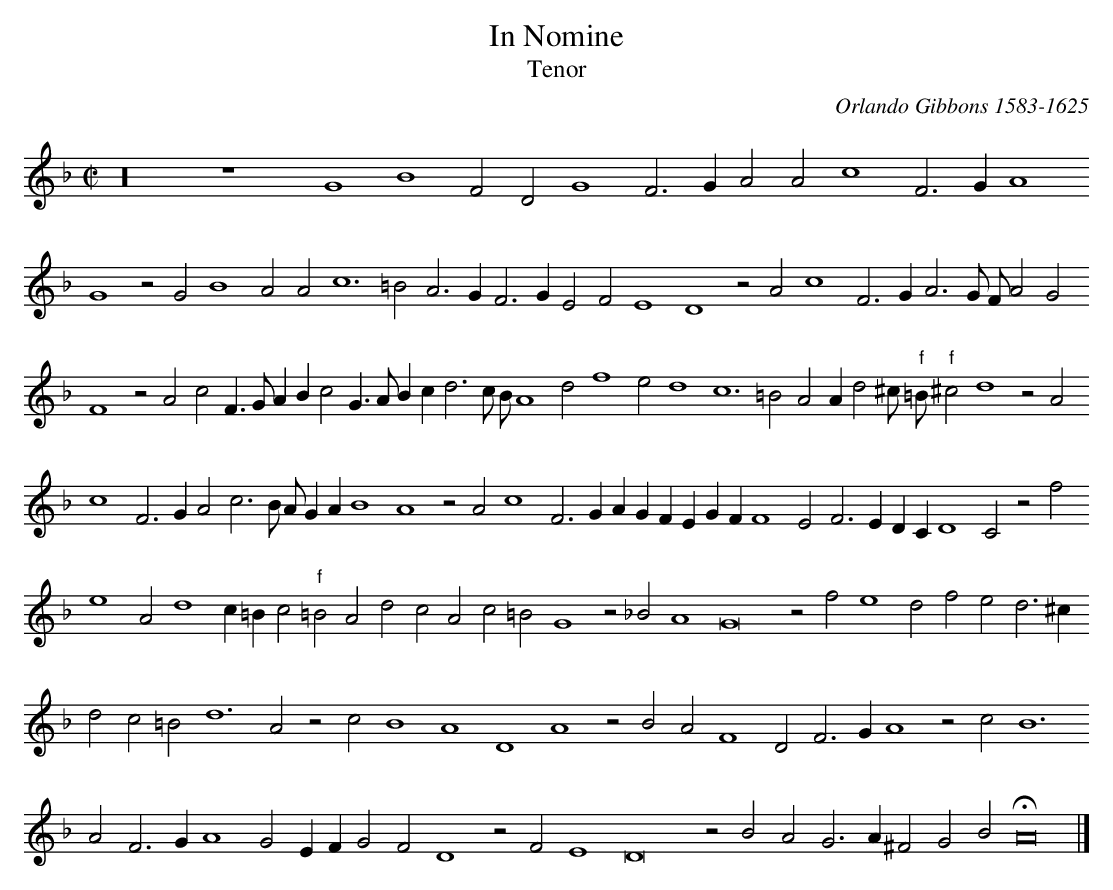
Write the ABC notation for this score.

X:1
T:In Nomine
T:Tenor
C:Orlando Gibbons 1583-1625
M:C|
L:1/2
K:D min -8va
z8 z2 G2 B2 F D G2 F > G A A c2 F > G A2
G2 z G B2 A A c3 =B A > G F > G E F E2 D2 z A c2 F > G A3/2 G// F// A G
F2 z A c F3/4 G// A/ B/ c G3/4 A// B/ c/ d3/2 c// B// A2 d f2 e d2 c3 =B A A/ d ^c// "f"=B// "f"^c d2 z A
c2 F > G A c3/2 B// A// G/ A/ B2 A2 z A c2 F > G A/ G/ F/ E/ G/ F/ F2 E F > E D/ C/ D2 C z f
e2 A d2 c/ =B/ c "f"=B A d c A c =B G2 z _B A2 G4 z f e2 d f e d > ^c
d c =B d3 A z c B2 A2 D2 A2 z B A F2 D F > G A2 z c B3
A F > G A2 G E/ F/ G F D2 z F E2 D4 z B A G > A ^F G B HA4 |]
